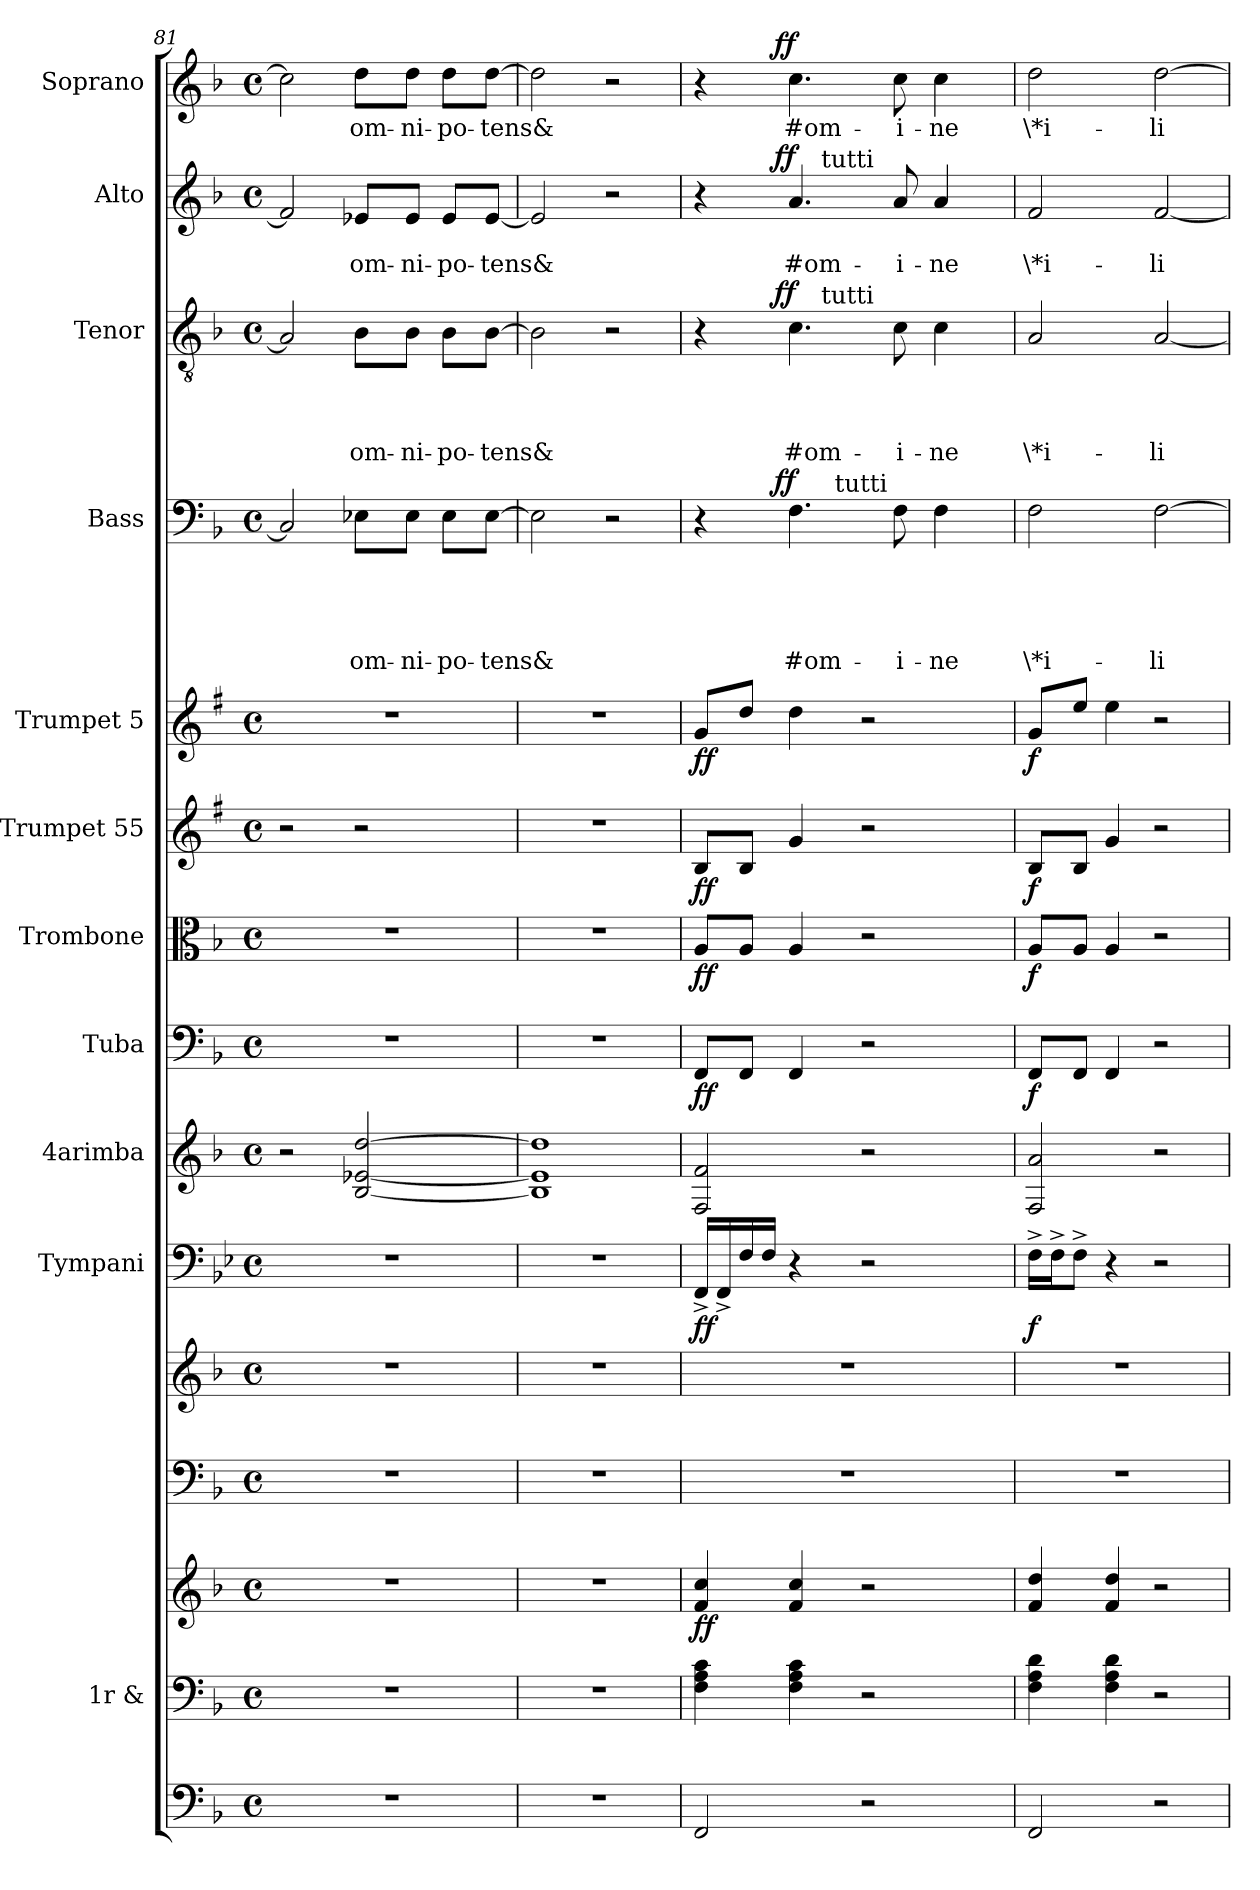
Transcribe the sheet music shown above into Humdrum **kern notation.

**kern	**kern	**kern	**dynam	**kern	**kern	**kern	**dynam	**kern	**kern	**dynam	**kern	**dynam	**kern	**dynam	**kern	**dynam	**kern	**text	**text	**text	**text	**text	**dynam	**kern	**text	**text	**text	**text	**dynam	**kern	**text	**text	**dynam	**kern	**text	**dynam
*part14	*part13	*part13	*part13	*part12	*part11	*part10	*part10	*part9	*part8	*part8	*part7	*part7	*part6	*part6	*part5	*part5	*part4	*part4	*part4	*part4	*part4	*part4	*part4	*part3	*part3	*part3	*part3	*part3	*part3	*part2	*part2	*part2	*part2	*part1	*part1	*part1
*staff15	*staff14	*staff13	*staff13/14	*staff12	*staff11	*staff10	*staff10	*staff9	*staff8	*staff8	*staff7	*staff7	*staff6	*staff6	*staff5	*staff5	*staff4	*staff4	*staff4	*staff4	*staff4	*staff4	*staff4	*staff3	*staff3	*staff3	*staff3	*staff3	*staff3	*staff2	*staff2	*staff2	*staff2	*staff1	*staff1	*staff1
*	*I"1r &	*	*	*	*	*I"Tympani	*	*I"4arimba	*I"Tuba	*	*I"Trombone	*	*I"Trumpet 55	*	*I"Trumpet 5	*	*I"Bass	*	*	*	*	*	*	*I"Tenor	*	*	*	*	*	*I"Alto	*	*	*	*I"Soprano	*	*
*	*	*	*	*	*	*I'Tymp	*	*I'4ba	*I'Tba	*	*I'Trbn	*	*I'Trpt 55	*	*I'Trpt 5	*	*I'B	*	*	*	*	*	*	*I'T	*	*	*	*	*	*I'A	*	*	*	*I'S	*	*
*clefF4	*clefF4	*clefG2	*	*clefF4	*clefG2	*clefF4	*	*clefG2	*clefF4	*	*clefC3	*	*clefG2	*	*clefG2	*	*clefF4	*	*	*	*	*	*	*clefGv2	*	*	*	*	*	*clefG2	*	*	*	*clefG2	*	*
*	*	*	*	*	*	*	*	*	*	*	*	*	*ITrd1c2	*	*ITrd1c2	*	*	*	*	*	*	*	*	*	*	*	*	*	*	*	*	*	*	*	*	*
*k[b-]	*k[b-]	*k[b-]	*	*k[b-]	*k[b-]	*k[b-e-]	*	*k[b-]	*k[b-]	*	*k[b-]	*	*k[b-]	*	*k[b-]	*	*k[b-]	*	*	*	*	*	*	*k[b-]	*	*	*	*	*	*k[b-]	*	*	*	*k[b-]	*	*
*F:	*F:	*F:	*	*F:	*F:	*B-:	*	*F:	*F:	*	*F:	*	*F:	*	*F:	*	*F:	*	*	*	*	*	*	*F:	*	*	*	*	*	*F:	*	*	*	*F:	*	*
*M4/4	*M4/4	*M4/4	*	*M4/4	*M4/4	*M4/4	*	*M4/4	*M4/4	*	*M4/4	*	*M4/4	*	*M4/4	*	*M4/4	*	*	*	*	*	*	*M4/4	*	*	*	*	*	*M4/4	*	*	*	*M4/4	*	*
*met(c)	*met(c)	*met(c)	*	*met(c)	*met(c)	*met(c)	*	*met(c)	*met(c)	*	*met(c)	*	*met(c)	*	*met(c)	*	*met(c)	*	*	*	*	*	*	*met(c)	*	*	*	*	*	*met(c)	*	*	*	*met(c)	*	*
=81	=81	=81	=81	=81	=81	=81	=81	=81	=81	=81	=81	=81	=81	=81	=81	=81	=81	=81	=81	=81	=81	=81	=81	=81	=81	=81	=81	=81	=81	=81	=81	=81	=81	=81	=81	=81
1r	1r	1r	.	1r	1r	1r	.	2r	1r	.	1r	.	2r	.	1r	.	2C/]	.	.	.	.	.	.	2A/]	.	.	.	.	.	2f/]	.	.	.	2cc\]	.	.
!	!	!	!	!	!	!	!	!	!	!	!	!	!	!	!	!	!	!	!	!	!	!LO:LY:b	!	!	!	!	!	!LO:LY:b	!	!	!	!LO:LY:b	!	!	!LO:LY:b	!
.	.	.	.	.	.	.	.	[<2B-/ [<2e-X/ [>2dd/	.	.	.	.	2r	.	.	.	8E-X\L	.	.	.	.	om-	.	8B-\L	.	.	.	om-	.	8e-X/L	.	om-	.	8dd\L	om-	.
!	!	!	!	!	!	!	!	!	!	!	!	!	!	!	!	!	!	!	!	!	!	!LO:LY:b	!	!	!	!	!	!LO:LY:b	!	!	!	!LO:LY:b	!	!	!LO:LY:b	!
.	.	.	.	.	.	.	.	.	.	.	.	.	.	.	.	.	8E-\J	.	.	.	.	-ni-	.	8B-\J	.	.	.	-ni-	.	8e-/J	.	-ni-	.	8dd\J	-ni-	.
!	!	!	!	!	!	!	!	!	!	!	!	!	!	!	!	!	!	!	!	!	!	!LO:LY:b	!	!	!	!	!	!LO:LY:b	!	!	!	!LO:LY:b	!	!	!LO:LY:b	!
.	.	.	.	.	.	.	.	.	.	.	.	.	.	.	.	.	8E-\L	.	.	.	.	-po-	.	8B-\L	.	.	.	-po-	.	8e-/L	.	-po-	.	8dd\L	-po-	.
!	!	!	!	!	!	!	!	!	!	!	!	!	!	!	!	!	!	!	!	!	!	!LO:LY:b	!	!	!	!	!	!LO:LY:b	!	!	!	!LO:LY:b	!	!	!LO:LY:b	!
.	.	.	.	.	.	.	.	.	.	.	.	.	.	.	.	.	[>8E-\J	.	.	.	.	-tens&	.	[>8B-\J	.	.	.	-tens&	.	[<8e-/J	.	-tens&	.	[>8dd\J	-tens&	.
=82	=82	=82	=82	=82	=82	=82	=82	=82	=82	=82	=82	=82	=82	=82	=82	=82	=82	=82	=82	=82	=82	=82	=82	=82	=82	=82	=82	=82	=82	=82	=82	=82	=82	=82	=82	=82
1r	1r	1r	.	1r	1r	1r	.	1B-] 1e-] 1dd]	1r	.	1r	.	1r	.	1r	.	2E-\]	.	.	.	.	.	.	2B-\]	.	.	.	.	.	2e-/]	.	.	.	2dd\]	.	.
.	.	.	.	.	.	.	.	.	.	.	.	.	.	.	.	.	2r	.	.	.	.	.	.	2r	.	.	.	.	.	2r	.	.	.	2r	.	.
=83	=83	=83	=83	=83	=83	=83	=83	=83	=83	=83	=83	=83	=83	=83	=83	=83	=83	=83	=83	=83	=83	=83	=83	=83	=83	=83	=83	=83	=83	=83	=83	=83	=83	=83	=83	=83
!	!	!	!LO:DY:b	!	!	!	!LO:DY:b	!	!	!LO:DY:b	!	!LO:DY:b	!	!LO:DY:b	!	!LO:DY:b	!	!	!	!	!	!	!	!	!	!	!	!	!	!	!	!	!	!	!	!
*	*	*	*	*	*	*	*	*	*	*	*	*	*	*	*	*	*^	*	*	*	*	*	*	*^	*	*	*	*	*	*^	*	*	*	*^	*	*
*	*	*	*	*	*	*	*	*	*	*	*	*	*	*	*	*	*	*^	*	*	*	*	*	*	*	*^	*	*	*	*	*	*	*^	*	*	*	*	*	*	*
2FF/	4F\ 4A\ 4c\	4f/ 4cc/	ff	1r	1r	16FF^</LL	ff	2F/ 2f/	8FF/L	ff	8A/L	ff	8A/L	ff	8f/L	ff	4r	8..ryy	4ryy	.	.	.	.	.	.	4r	8..ryy	4.ryy	.	.	.	.	.	4r	8..ryy	4.ryy	.	.	.	4r	8..ryy	.	.
.	.	.	.	.	.	16FF^</	.	.	.	.	.	.	.	.	.	.	.	.	.	.	.	.	.	.	.	.	.	.	.	.	.	.	.	.	.	.	.	.	.	.	.	.	.
.	.	.	.	.	.	16F/	.	.	8FF/J	.	8A/J	.	8A/J	.	8cc/J	.	.	.	.	.	.	.	.	.	.	.	.	.	.	.	.	.	.	.	.	.	.	.	.	.	.	.	.
.	.	.	.	.	.	16F/JJ	.	.	.	.	.	.	.	.	.	.	.	.	.	.	.	.	.	.	.	.	.	.	.	.	.	.	.	.	.	.	.	.	.	.	.	.	.
!	!	!	!	!	!	!	!	!	!	!	!	!	!	!	!	!	!	!	!	!	!	!	!	!	!LO:DY:a	!	!	!	!	!	!	!	!LO:DY:a	!	!	!	!	!	!LO:DY:a	!	!	!	!LO:DY:a
.	.	.	.	.	.	.	.	.	.	.	.	.	.	.	.	.	.	2ryy	.	.	.	.	.	.	ff	.	2ryy	.	.	.	.	.	ff	.	2ryy	.	.	.	ff	.	2ryy	.	ff
!	!	!	!	!	!	!	!	!	!	!	!	!	!	!	!	!	!	!	!	!	!	!	!	!LO:LY:b	!	!	!	!	!	!	!	!LO:LY:b	!	!	!	!	!	!LO:LY:b	!	!	!	!LO:LY:b	!
.	4F\ 4A\ 4c\	4f/ 4cc/	.	.	.	4r	.	.	4FF/	.	4A/	.	4f/	.	4cc\	.	4.F\	.	8ryy	.	.	.	.	#om-	.	4.c\	.	.	.	.	.	#om-	.	4.a/	.	.	.	#om-	.	4.cc\	.	#om-	.
!	!	!	!	!	!	!	!	!	!	!	!	!	!	!	!	!	!	!	!	!	!	!	!	!	!	!	!	!	!	!	!	!	!	!	!	!LO:TX:a:t=tutti	!	!	!	!	!	!	!
!	!	!	!	!	!	!	!	!	!	!	!	!	!	!	!	!	!	!	!	!	!	!	!	!	!	!	!	!LO:TX:a:t=tutti	!	!	!	!	!	!	!	!	!	!	!	!	!	!	!
.	.	.	.	.	.	.	.	.	.	.	.	.	.	.	.	.	.	.	32ryy	.	.	.	.	.	.	.	.	2ryy	.	.	.	.	.	.	.	2ryy	.	.	.	.	.	.	.
!	!	!	!	!	!	!	!	!	!	!	!	!	!	!	!	!	!	!	!LO:TX:a:t=tutti	!	!	!	!	!	!	!	!	!	!	!	!	!	!	!	!	!	!	!	!	!	!	!	!
.	.	.	.	.	.	.	.	.	.	.	.	.	.	.	.	.	.	.	2ryy	.	.	.	.	.	.	.	.	.	.	.	.	.	.	.	.	.	.	.	.	.	.	.	.
2r	2r	2r	.	.	.	2r	.	2r	2r	.	2r	.	2r	.	2r	.	.	.	.	.	.	.	.	.	.	.	.	.	.	.	.	.	.	.	.	.	.	.	.	.	.	.	.
!	!	!	!	!	!	!	!	!	!	!	!	!	!	!	!	!	!	!	!	!	!	!	!	!LO:LY:b	!	!	!	!	!	!	!	!LO:LY:b	!	!	!	!	!	!LO:LY:b	!	!	!	!LO:LY:b	!
.	.	.	.	.	.	.	.	.	.	.	.	.	.	.	.	.	8F\	.	.	.	.	.	.	-i-	.	8c\	.	.	.	.	.	-i-	.	8a/	.	.	.	-i-	.	8cc\	.	-i-	.
.	.	.	.	.	.	.	.	.	.	.	.	.	.	.	.	.	.	4ryy	.	.	.	.	.	.	.	.	4ryy	.	.	.	.	.	.	.	4ryy	.	.	.	.	.	4ryy	.	.
!	!	!	!	!	!	!	!	!	!	!	!	!	!	!	!	!	!	!	!	!	!	!	!	!LO:LY:b	!	!	!	!	!	!	!	!LO:LY:b	!	!	!	!	!	!LO:LY:b	!	!	!	!LO:LY:b	!
.	.	.	.	.	.	.	.	.	.	.	.	.	.	.	.	.	4F\	.	.	.	.	.	.	-ne	.	4c\	.	.	.	.	.	-ne	.	4a/	.	.	.	-ne	.	4cc\	.	-ne	.
.	.	.	.	.	.	.	.	.	.	.	.	.	.	.	.	.	.	.	.	.	.	.	.	.	.	.	.	8ryy	.	.	.	.	.	.	.	8ryy	.	.	.	.	.	.	.
.	.	.	.	.	.	.	.	.	.	.	.	.	.	.	.	.	.	.	16.ryy	.	.	.	.	.	.	.	.	.	.	.	.	.	.	.	.	.	.	.	.	.	.	.	.
.	.	.	.	.	.	.	.	.	.	.	.	.	.	.	.	.	.	32ryy	.	.	.	.	.	.	.	.	32ryy	.	.	.	.	.	.	.	32ryy	.	.	.	.	.	32ryy	.	.
=84	=84	=84	=84	=84	=84	=84	=84	=84	=84	=84	=84	=84	=84	=84	=84	=84	=84	=84	=84	=84	=84	=84	=84	=84	=84	=84	=84	=84	=84	=84	=84	=84	=84	=84	=84	=84	=84	=84	=84	=84	=84	=84	=84
!	!	!	!	!	!	!	!LO:DY:b	!	!	!LO:DY:b	!	!LO:DY:b	!	!LO:DY:b	!	!LO:DY:b	!	!	!	!	!	!	!	!LO:LY:b	!	!	!	!	!	!	!	!LO:LY:b	!	!	!	!	!	!LO:LY:b	!	!	!	!LO:LY:b	!
*	*	*	*	*	*	*	*	*	*	*	*	*	*	*	*	*	*v	*v	*v	*	*	*	*	*	*	*	*	*	*	*	*	*	*	*v	*v	*v	*	*	*	*v	*v	*	*
*	*	*	*	*	*	*	*	*	*	*	*	*	*	*	*	*	*	*	*	*	*	*	*	*v	*v	*v	*	*	*	*	*	*	*	*	*	*	*	*
2FF/	4F\ 4A\ 4d\	4f/ 4dd/	.	1r	1r	16F^>\LL	f	2F/ 2a/	8FF/L	f	8A/L	f	8A/L	f	8f/L	f	2F\	.	.	.	.	\*i-	.	2A/	.	.	.	\*i-	.	2f/	.	\*i-	.	2dd\	\*i-	.
.	.	.	.	.	.	16F^>\J	.	.	.	.	.	.	.	.	.	.	.	.	.	.	.	.	.	.	.	.	.	.	.	.	.	.	.	.	.	.
.	.	.	.	.	.	8F^>\J	.	.	8FF/J	.	8A/J	.	8A/J	.	8dd/J	.	.	.	.	.	.	.	.	.	.	.	.	.	.	.	.	.	.	.	.	.
.	4F\ 4A\ 4d\	4f/ 4dd/	.	.	.	4r	.	.	4FF/	.	4A/	.	4f/	.	4dd\	.	.	.	.	.	.	.	.	.	.	.	.	.	.	.	.	.	.	.	.	.
!	!	!	!	!	!	!	!	!	!	!	!	!	!	!	!	!	!	!	!	!	!	!LO:LY:b	!	!	!	!	!	!LO:LY:b	!	!	!	!LO:LY:b	!	!	!LO:LY:b	!
2r	2r	2r	.	.	.	2r	.	2r	2r	.	2r	.	2r	.	2r	.	[>2F\	.	.	.	.	-li	.	[<2A/	.	.	.	-li	.	[<2f/	.	-li	.	[>2dd\	-li	.
=	=	=	=	=	=	=	=	=	=	=	=	=	=	=	=	=	=	=	=	=	=	=	=	=	=	=	=	=	=	=	=	=	=	=	=	=
*-	*-	*-	*-	*-	*-	*-	*-	*-	*-	*-	*-	*-	*-	*-	*-	*-	*-	*-	*-	*-	*-	*-	*-	*-	*-	*-	*-	*-	*-	*-	*-	*-	*-	*-	*-	*-
